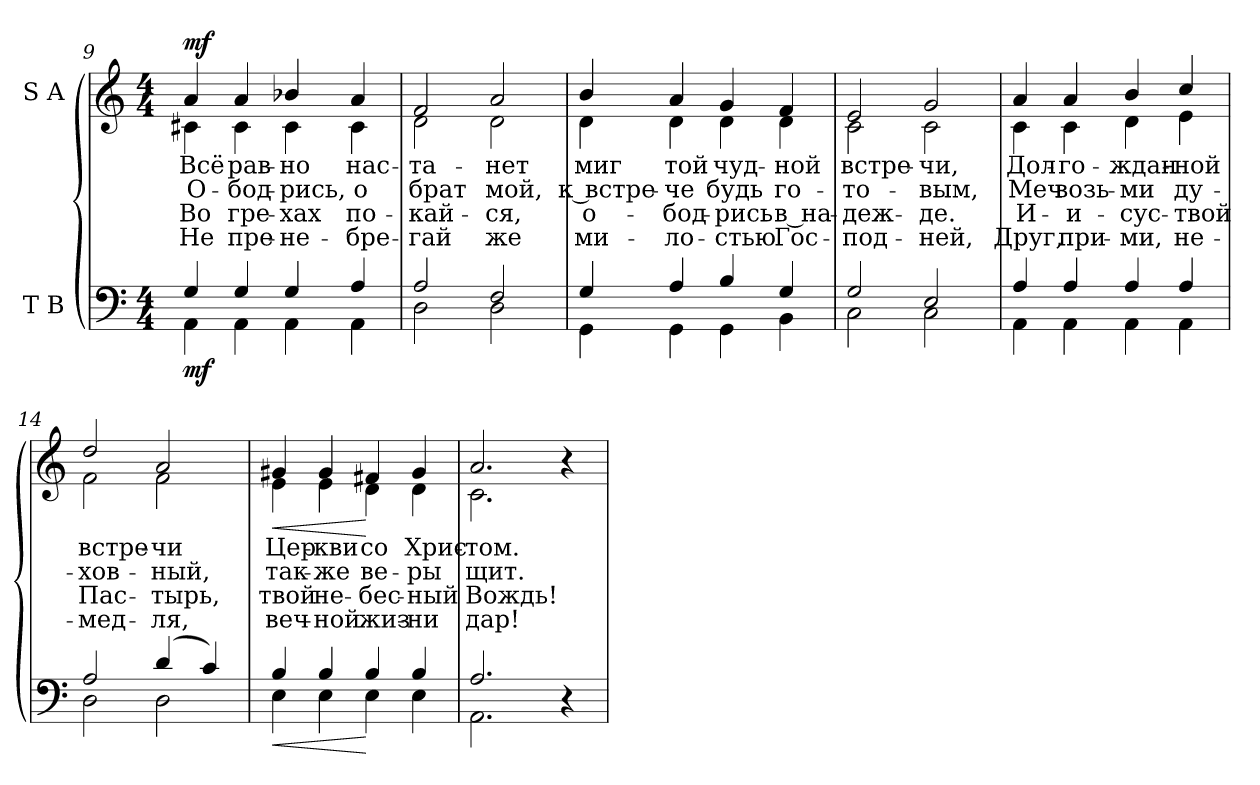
**kern	**dynam	**kern	**text	**text	**text	**text	**dynam
*part2	*part2	*part1	*part1	*part1	*part1	*part1	*part1
*staff2	*staff2	*staff1	*staff1	*staff1	*staff1	*staff1	*staff1
*I"T B	*	*I"S A	*	*	*	*	*
*clefF4	*	*clefG2	*	*	*	*	*
*k[]	*	*k[]	*	*	*	*	*
*C:	*	*C:	*	*	*	*	*
*M4/4	*	*M4/4	*	*	*	*	*
=9	=9	=9	=9	=9	=9	=9	=9
*^	*	*	*	*	*	*	*
!	!	!	!	!LO:LY:b:color=#000000	!LO:LY:b:color=#000000	!LO:LY:b:color=#000000	!LO:LY:b:color=#000000	!
*	*	*	*^	*	*	*	*	*
4Gi/	4AAi\	mf	4ai/	4c#Xi\	-Всё	О-	Во	Не	mf
!	!	!	!	!	!LO:LY:b:color=#000000	!LO:LY:b:color=#000000	!LO:LY:b:color=#000000	!LO:LY:b:color=#000000	!
4Gi/	4AAi\	.	4ai/	4c#i\	рав-	-бод-	гре-	пре-	.
!	!	!	!	!	!LO:LY:b:color=#000000	!LO:LY:b:color=#000000	!LO:LY:b:color=#000000	!LO:LY:b:color=#000000	!
4Gi/	4AAi\	.	4b-Xi/	4c#i\	-но	-рись,	-хах	-не-	.
!	!	!	!	!	!LO:LY:b:color=#000000	!LO:LY:b:color=#000000	!LO:LY:b:color=#000000	!LO:LY:b:color=#000000	!
4Ai/	4AAi\	.	4ai/	4c#i\	нас-	о	по-	-бре-	.
=10	=10	=10	=10	=10	=10	=10	=10	=10	=10
!	!	!	!	!	!LO:LY:b:color=#000000	!LO:LY:b:color=#000000	!LO:LY:b:color=#000000	!LO:LY:b:color=#000000	!
2Ai/	2Di\	.	2fi/	2di\	-та-	брат	-кай-	-гай	.
!	!	!	!	!	!LO:LY:b:color=#000000	!LO:LY:b:color=#000000	!LO:LY:b:color=#000000	!LO:LY:b:color=#000000	!
2Fi/	2Di\	.	2ai/	2di\	-нет	мой,	-ся,	же	.
=11	=11	=11	=11	=11	=11	=11	=11	=11	=11
!	!	!	!	!	!LO:LY:b:color=#000000	!LO:LY:b:color=#000000	!LO:LY:b:color=#000000	!LO:LY:b:color=#000000	!
4Gi/	4GGi\	.	4bi/	4di\	миг	к встре-	о-	ми-	.
!	!	!	!	!	!LO:LY:b:color=#000000	!LO:LY:b:color=#000000	!LO:LY:b:color=#000000	!LO:LY:b:color=#000000	!
4Ai/	4GGi\	.	4ai/	4di\	той	-че	-бод-	-ло-	.
!	!	!	!	!	!LO:LY:b:color=#000000	!LO:LY:b:color=#000000	!LO:LY:b:color=#000000	!LO:LY:b:color=#000000	!
4Bi/	4GGi\	.	4gi/	4di\	чуд-	будь	-рись	-стью	.
!	!	!	!	!	!LO:LY:b:color=#000000	!LO:LY:b:color=#000000	!LO:LY:b:color=#000000	!LO:LY:b:color=#000000	!
4Gi/	4BBi\	.	4fi/	4di\	-ной	го-	в на-	Гос-	.
!!LO:LB:g=z	!!
=12	=12	=12	=12	=12	=12	=12	=12	=12	=12
!	!	!	!	!	!LO:LY:b:color=#000000	!LO:LY:b:color=#000000	!LO:LY:b:color=#000000	!LO:LY:b:color=#000000	!
2Gi/	2Ci\	.	2ei/	2ci\	встре-	-то-	-деж-	-под-	.
!	!	!	!	!	!LO:LY:b:color=#000000	!LO:LY:b:color=#000000	!LO:LY:b:color=#000000	!LO:LY:b:color=#000000	!
2Ei/	2Ci\	.	2gi/	2ci\	-чи,	-вым,	-де.	-ней,	.
=13	=13	=13	=13	=13	=13	=13	=13	=13	=13
!	!	!	!	!	!LO:LY:b:color=#000000	!LO:LY:b:color=#000000	!LO:LY:b:color=#000000	!LO:LY:b:color=#000000	!
4Ai/	4AAi\	.	4ai/	4ci\	Дол-	Меч	И-	Друг,	.
!	!	!	!	!	!LO:LY:b:color=#000000	!LO:LY:b:color=#000000	!LO:LY:b:color=#000000	!LO:LY:b:color=#000000	!
4Ai/	4AAi\	.	4ai/	4ci\	-го-	возь-	-и-	при-	.
!	!	!	!	!	!LO:LY:b:color=#000000	!LO:LY:b:color=#000000	!LO:LY:b:color=#000000	!LO:LY:b:color=#000000	!
4Ai/	4AAi\	.	4bi/	4di\	-ждан-	-ми	-сус-	-ми,	.
!	!	!	!	!	!LO:LY:b:color=#000000	!LO:LY:b:color=#000000	!LO:LY:b:color=#000000	!LO:LY:b:color=#000000	!
4Ai/	4AAi\	.	4cci/	4ei\	-ной	ду-	-твой	не-	.
=14	=14	=14	=14	=14	=14	=14	=14	=14	=14
!	!	!	!	!	!LO:LY:b:color=#000000	!LO:LY:b:color=#000000	!LO:LY:b:color=#000000	!LO:LY:b:color=#000000	!
2Ai/	2Di\	.	2ddi/	2fi\	встре-	-хов-	Пас-	-мед-	.
!	!	!	!	!	!LO:LY:b:color=#000000	!LO:LY:b:color=#000000	!LO:LY:b:color=#000000	!LO:LY:b:color=#000000	!
(4di/	2Di\	.	2ai/	2fi\	-чи	-ный,	-тырь,	-ля,	.
4ci/)	.	.	.	.	.	.	.	.	.
=15	=15	=15	=15	=15	=15	=15	=15	=15	=15
!	!	!LO:HP:b	!	!	!	!	!	!	!
!	!	!	!	!	!LO:LY:b:color=#000000	!LO:LY:b:color=#000000	!LO:LY:b:color=#000000	!LO:LY:b:color=#000000	!LO:HP:b
4Bi/	4Ei\	<	4g#Xi/	4ei\	Цер-	так-	твой	веч-	<
!	!	!	!	!	!LO:LY:b:color=#000000	!LO:LY:b:color=#000000	!LO:LY:b:color=#000000	!LO:LY:b:color=#000000	!
4Bi/	4Ei\	.	4g#i/	4ei\	-кви	-же	не-	-ной	.
!	!	!	!	!	!LO:LY:b:color=#000000	!LO:LY:b:color=#000000	!LO:LY:b:color=#000000	!LO:LY:b:color=#000000	!
4Bi/	4Ei\	[	4f#Xi/	4di\	со	ве-	-бес-	жиз-	[
!	!	!	!	!	!LO:LY:b:color=#000000	!LO:LY:b:color=#000000	!LO:LY:b:color=#000000	!LO:LY:b:color=#000000	!
4Bi/	4Ei\	.	4g#i/	4di\	Хрис-	-ры	-ный	-ни	.
=16	=16	=16	=16	=16	=16	=16	=16	=16	=16
!	!	!	!	!	!LO:LY:b:color=#000000	!LO:LY:b:color=#000000	!LO:LY:b:color=#000000	!LO:LY:b:color=#000000	!
2.Ai/	2.AAi\	.	2.ai/	2.ci\	-том.	щит.	Вождь!	дар!	.
4r	4ryy	.	4r	4ryy	.	.	.	.	.
*v	*v	*	*	*	*	*	*	*	*
*	*	*v	*v	*	*	*	*	*
=	=	=	=	=	=	=	=
*-	*-	*-	*-	*-	*-	*-	*-
